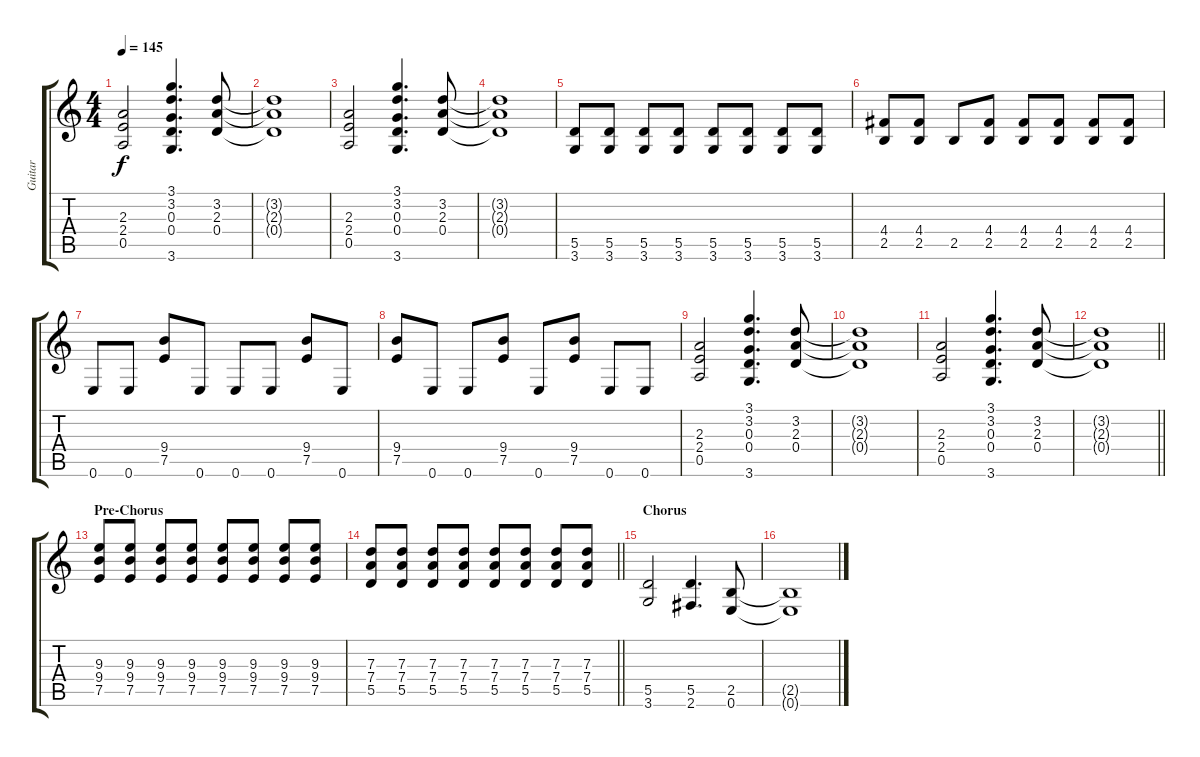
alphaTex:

\track ("Guitar" "Guitar") {instrument distortionguitar}
\staff {score tabs}
\tuning (E4 B3 G3 D3 A2 E2) {hide}
\ts (4 4)
\tempo 145
\clef g2
\ks c
(2.3 2.4 0.5).2{dy f} (3.1 3.2 0.3 0.4 3.6).4{d} (3.2 2.3 0.4).8 |
(3.2{t} 2.3{t} 0.4{t}).1 |
(2.3 2.4 0.5).2 (3.1 3.2 0.3 0.4 3.6).4{d} (3.2 2.3 0.4).8 |
(3.2{t} 2.3{t} 0.4{t}).1 |
(5.5 3.6).8 (5.5 3.6).8 (5.5 3.6).8 (5.5 3.6).8 (5.5 3.6).8 (5.5 3.6).8 (5.5 3.6).8 (5.5 3.6).8 |
(4.4 2.5).8 (4.4 2.5).8 2.5.8 (4.4 2.5).8 (4.4 2.5).8 (4.4 2.5).8 (4.4 2.5).8 (4.4 2.5).8 |
0.6.8 0.6.8 (9.4 7.5).8 0.6.8 0.6.8 0.6.8 (9.4 7.5).8 0.6.8 |
(9.4 7.5).8 0.6.8 0.6.8 (9.4 7.5).8 0.6.8 (9.4 7.5).8 0.6.8 0.6.8 |
(2.3 2.4 0.5).2 (3.1 3.2 0.3 0.4 3.6).4{d} (3.2 2.3 0.4).8 |
(3.2{t} 2.3{t} 0.4{t}).1 |
(2.3 2.4 0.5).2 (3.1 3.2 0.3 0.4 3.6).4{d} (3.2 2.3 0.4).8 |
\barLineRight lightlight
(3.2{t} 2.3{t} 0.4{t}).1 |
\section ("" "Pre-Chorus")
(9.3 9.4 7.5).8 (9.3 9.4 7.5).8 (9.3 9.4 7.5).8 (9.3 9.4 7.5).8 (9.3 9.4 7.5).8 (9.3 9.4 7.5).8 (9.3 9.4 7.5).8 (9.3 9.4 7.5).8 |
\barLineRight lightlight
(7.3 7.4 5.5).8 (7.3 7.4 5.5).8 (7.3 7.4 5.5).8 (7.3 7.4 5.5).8 (7.3 7.4 5.5).8 (7.3 7.4 5.5).8 (7.3 7.4 5.5).8 (7.3 7.4 5.5).8 |
\section ("" "Chorus")
(5.5 3.6).2 (5.5 2.6).4{d} (2.5 0.6).8 |
(2.5{t} 0.6{t}).1
